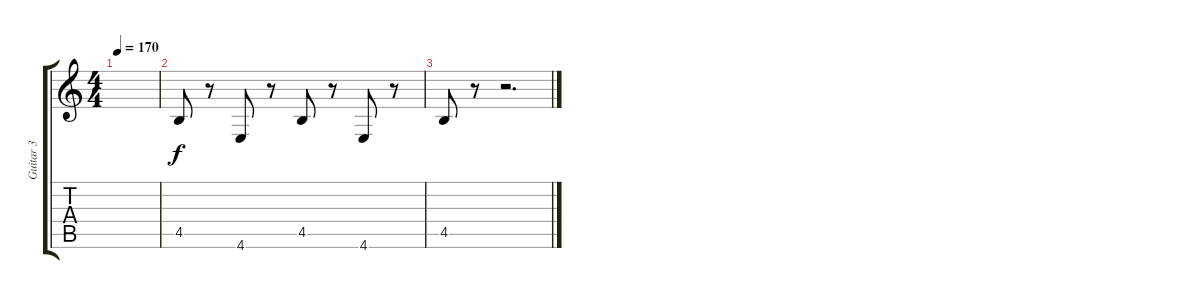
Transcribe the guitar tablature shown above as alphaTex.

\track ("Guitar 3" "Guitar 3") {instrument overdrivenguitar}
\staff {score tabs}
\tuning (E4 C4 G3 C3 G2 C2) {hide}
\ts (4 4)
\tempo 170
\clef g2
\ks c
|
4.5.8{dy f instrument distortionguitar} r.8 4.6.8 r.8 4.5.8 r.8 4.6.8 r.8 |
4.5.8 r.8 r.2{d}
